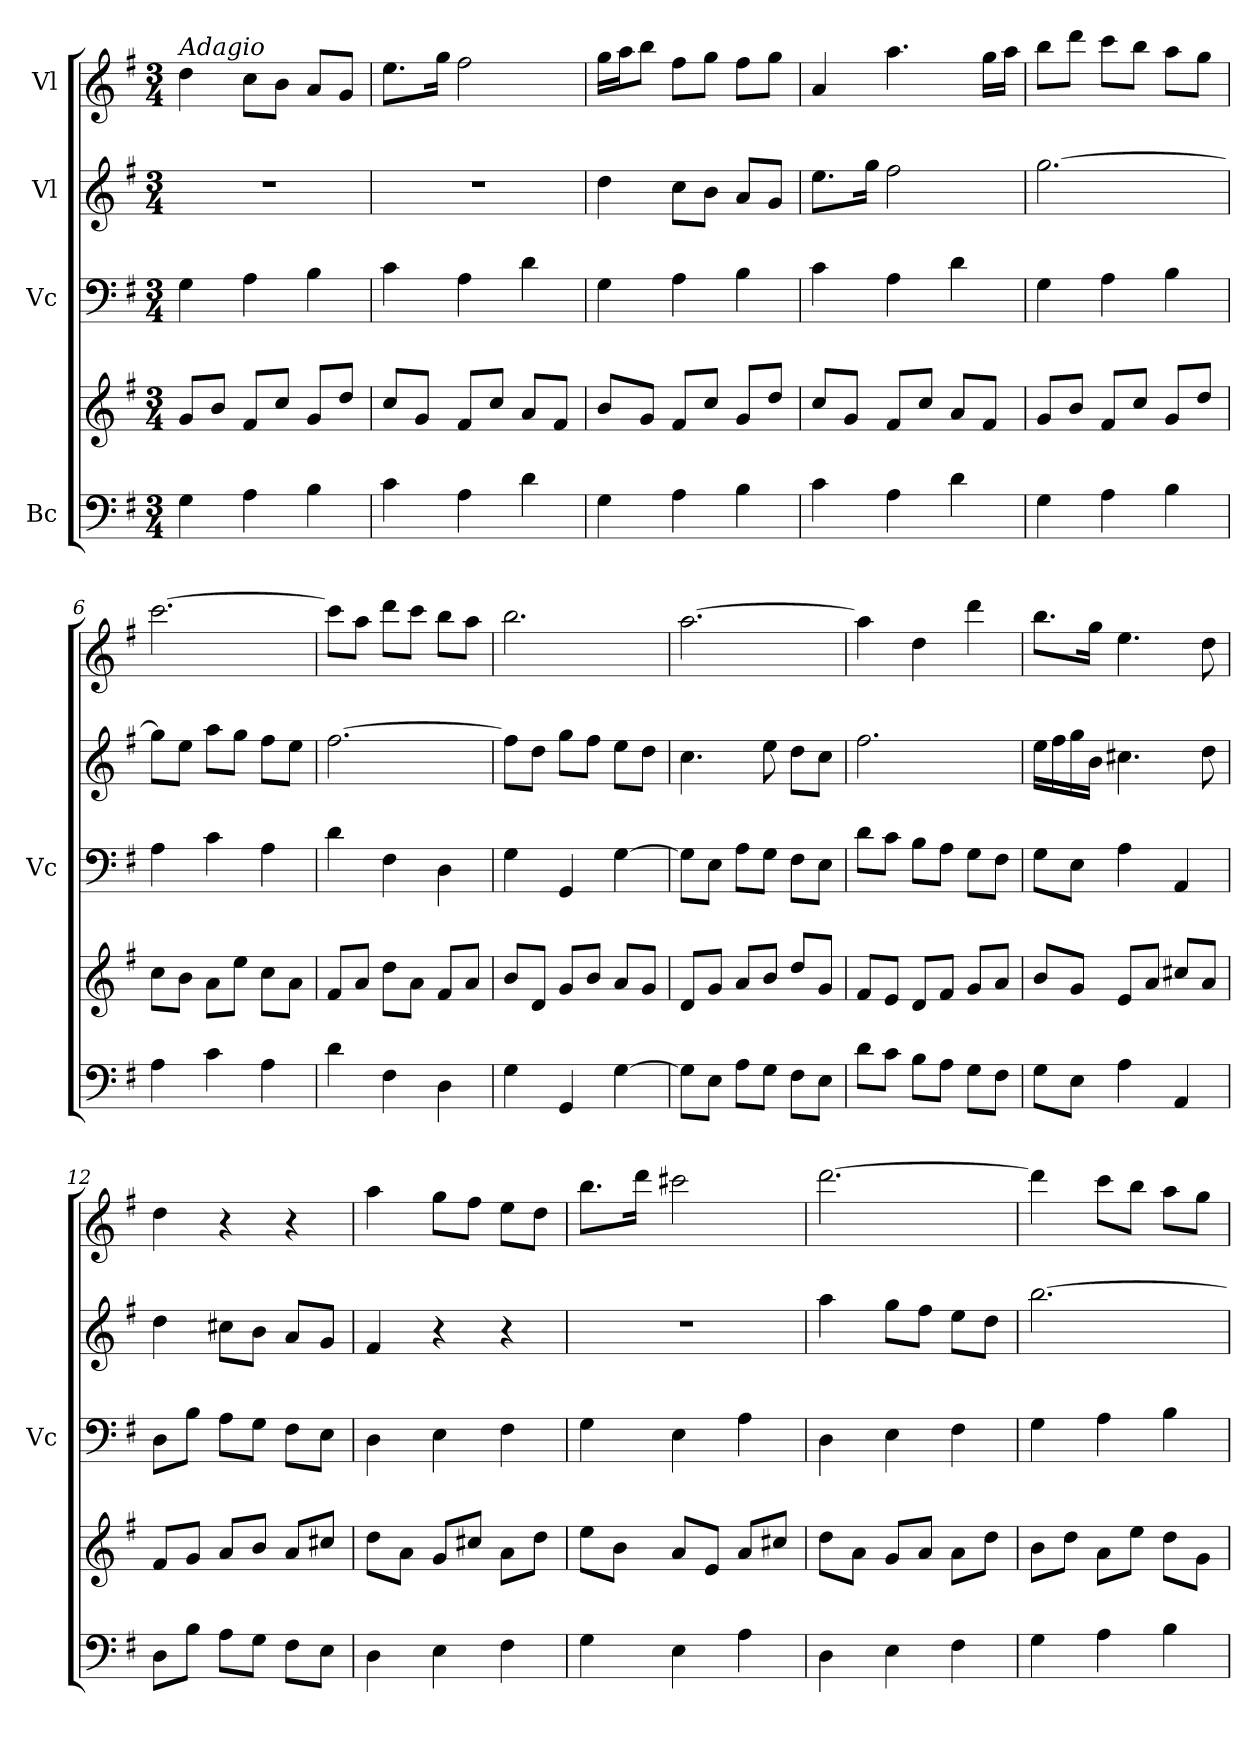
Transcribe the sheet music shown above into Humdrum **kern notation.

**kern	**kern	**kern	**kern	**kern
*part4	*part4	*part3	*part2	*part1
*staff5	*staff4	*staff3	*staff2	*staff1
*I"Bc	*	*I"Vc	*I"Vl	*I"Vl
*	*	*I'Vc	*	*
*clefF4	*clefG2	*clefF4	*clefG2	*clefG2
*k[f#]	*k[f#]	*k[f#]	*k[f#]	*k[f#]
*M3/4	*M3/4	*M3/4	*M3/4	*M3/4
*MM60	*MM60	*MM60	*MM60	*MM60
=1	=1	=1	=1	=1
!	!	!	!	!LO:TX:a:i:t=Adagio
4G\	8g/L	4G\	2.r	4dd\
.	8b/J	.	.	.
4A\	8f#/L	4A\	.	8cc\L
.	8cc/J	.	.	8b\J
4B\	8g/L	4B\	.	8a/L
.	8dd/J	.	.	8g/J
=2	=2	=2	=2	=2
4c\	8cc/L	4c\	2.r	8.ee\L
.	8g/J	.	.	.
.	.	.	.	16gg\Jk
4A\	8f#/L	4A\	.	2ff#\
.	8cc/J	.	.	.
4d\	8a/L	4d\	.	.
.	8f#/J	.	.	.
=3	=3	=3	=3	=3
4G\	8b/L	4G\	4dd\	16gg\LL
.	.	.	.	16aa\J
.	8g/J	.	.	8bb\J
4A\	8f#/L	4A\	8cc\L	8ff#\L
.	8cc/J	.	8b\J	8gg\J
4B\	8g/L	4B\	8a/L	8ff#\L
.	8dd/J	.	8g/J	8gg\J
=4	=4	=4	=4	=4
4c\	8cc/L	4c\	8.ee\L	4a/
.	8g/J	.	.	.
.	.	.	16gg\Jk	.
4A\	8f#/L	4A\	2ff#\	4.aa\
.	8cc/J	.	.	.
4d\	8a/L	4d\	.	.
.	8f#/J	.	.	16gg\LL
.	.	.	.	16aa\JJ
=5	=5	=5	=5	=5
4G\	8g/L	4G\	[2.gg\	8bb\L
.	8b/J	.	.	8ddd\J
4A\	8f#/L	4A\	.	8ccc\L
.	8cc/J	.	.	8bb\J
4B\	8g/L	4B\	.	8aa\L
.	8dd/J	.	.	8gg\J
=6	=6	=6	=6	=6
4A\	8cc\L	4A\	8gg\L]	[2.ccc\
.	8b\J	.	8ee\J	.
4c\	8a\L	4c\	8aa\L	.
.	8ee\J	.	8gg\J	.
4A\	8cc\L	4A\	8ff#\L	.
.	8a\J	.	8ee\J	.
=7	=7	=7	=7	=7
4d\	8f#/L	4d\	[2.ff#\	8ccc\L]
.	8a/J	.	.	8aa\J
4F#\	8dd\L	4F#\	.	8ddd\L
.	8a\J	.	.	8ccc\J
4D\	8f#/L	4D\	.	8bb\L
.	8a/J	.	.	8aa\J
!!LO:LB:g=z
=8	=8	=8	=8	=8
4G\	8b/L	4G\	8ff#\L]	2.bb\
.	8d/J	.	8dd\J	.
4GG/	8g/L	4GG/	8gg\L	.
.	8b/J	.	8ff#\J	.
[4G\	8a/L	[4G\	8ee\L	.
.	8g/J	.	8dd\J	.
=9	=9	=9	=9	=9
8G\L]	8d/L	8G\L]	4.cc\	[2.aa\
8E\J	8g/J	8E\J	.	.
8A\L	8a/L	8A\L	.	.
8G\J	8b/J	8G\J	8ee\	.
8F#\L	8dd/L	8F#\L	8dd\L	.
8E\J	8g/J	8E\J	8cc\J	.
=10	=10	=10	=10	=10
8d\L	8f#/L	8d\L	2.ff#\	4aa\]
8c\J	8e/J	8c\J	.	.
8B\L	8d/L	8B\L	.	4dd\
8A\J	8f#/J	8A\J	.	.
8G\L	8g/L	8G\L	.	4ddd\
8F#\J	8a/J	8F#\J	.	.
=11	=11	=11	=11	=11
8G\L	8b/L	8G\L	16ee\LL	8.bb\L
.	.	.	16ff#\	.
8E\J	8g/J	8E\J	16gg\	.
.	.	.	16b\JJ	16gg\Jk
4A\	8e/L	4A\	4.cc#X\	4.ee\
.	8a/J	.	.	.
4AA/	8cc#X/L	4AA/	.	.
.	8a/J	.	8dd\	8dd\
=12	=12	=12	=12	=12
8D\L	8f#/L	8D\L	4dd\	4dd\
8B\J	8g/J	8B\J	.	.
8A\L	8a/L	8A\L	8cc#X\L	4r
8G\J	8b/J	8G\J	8b\J	.
8F#\L	8a/L	8F#\L	8a/L	4r
8E\J	8cc#X/J	8E\J	8g/J	.
=13	=13	=13	=13	=13
4D\	8dd\L	4D\	4f#/	4aa\
.	8a\J	.	.	.
4E\	8g/L	4E\	4r	8gg\L
.	8cc#X/J	.	.	8ff#\J
4F#\	8a\L	4F#\	4r	8ee\L
.	8dd\J	.	.	8dd\J
=14	=14	=14	=14	=14
4G\	8ee\L	4G\	2.r	8.bb\L
.	8b\J	.	.	.
.	.	.	.	16ddd\Jk
4E\	8a/L	4E\	.	2ccc#X\
.	8e/J	.	.	.
4A\	8a/L	4A\	.	.
.	8cc#X/J	.	.	.
!!LO:PB:g=z
=15	=15	=15	=15	=15
4D\	8dd\L	4D\	4aa\	[2.ddd\
.	8a\J	.	.	.
4E\	8g/L	4E\	8gg\L	.
.	8a/J	.	8ff#\J	.
4F#\	8a\L	4F#\	8ee\L	.
.	8dd\J	.	8dd\J	.
=16	=16	=16	=16	=16
4G\	8b\L	4G\	[2.bb\	4ddd\]
.	8dd\J	.	.	.
4A\	8a\L	4A\	.	8ccc\L
.	8ee\J	.	.	8bb\J
4B\	8dd\L	4B\	.	8aa\L
.	8g\J	.	.	8gg\J
=	=	=	=	=
*-	*-	*-	*-	*-
